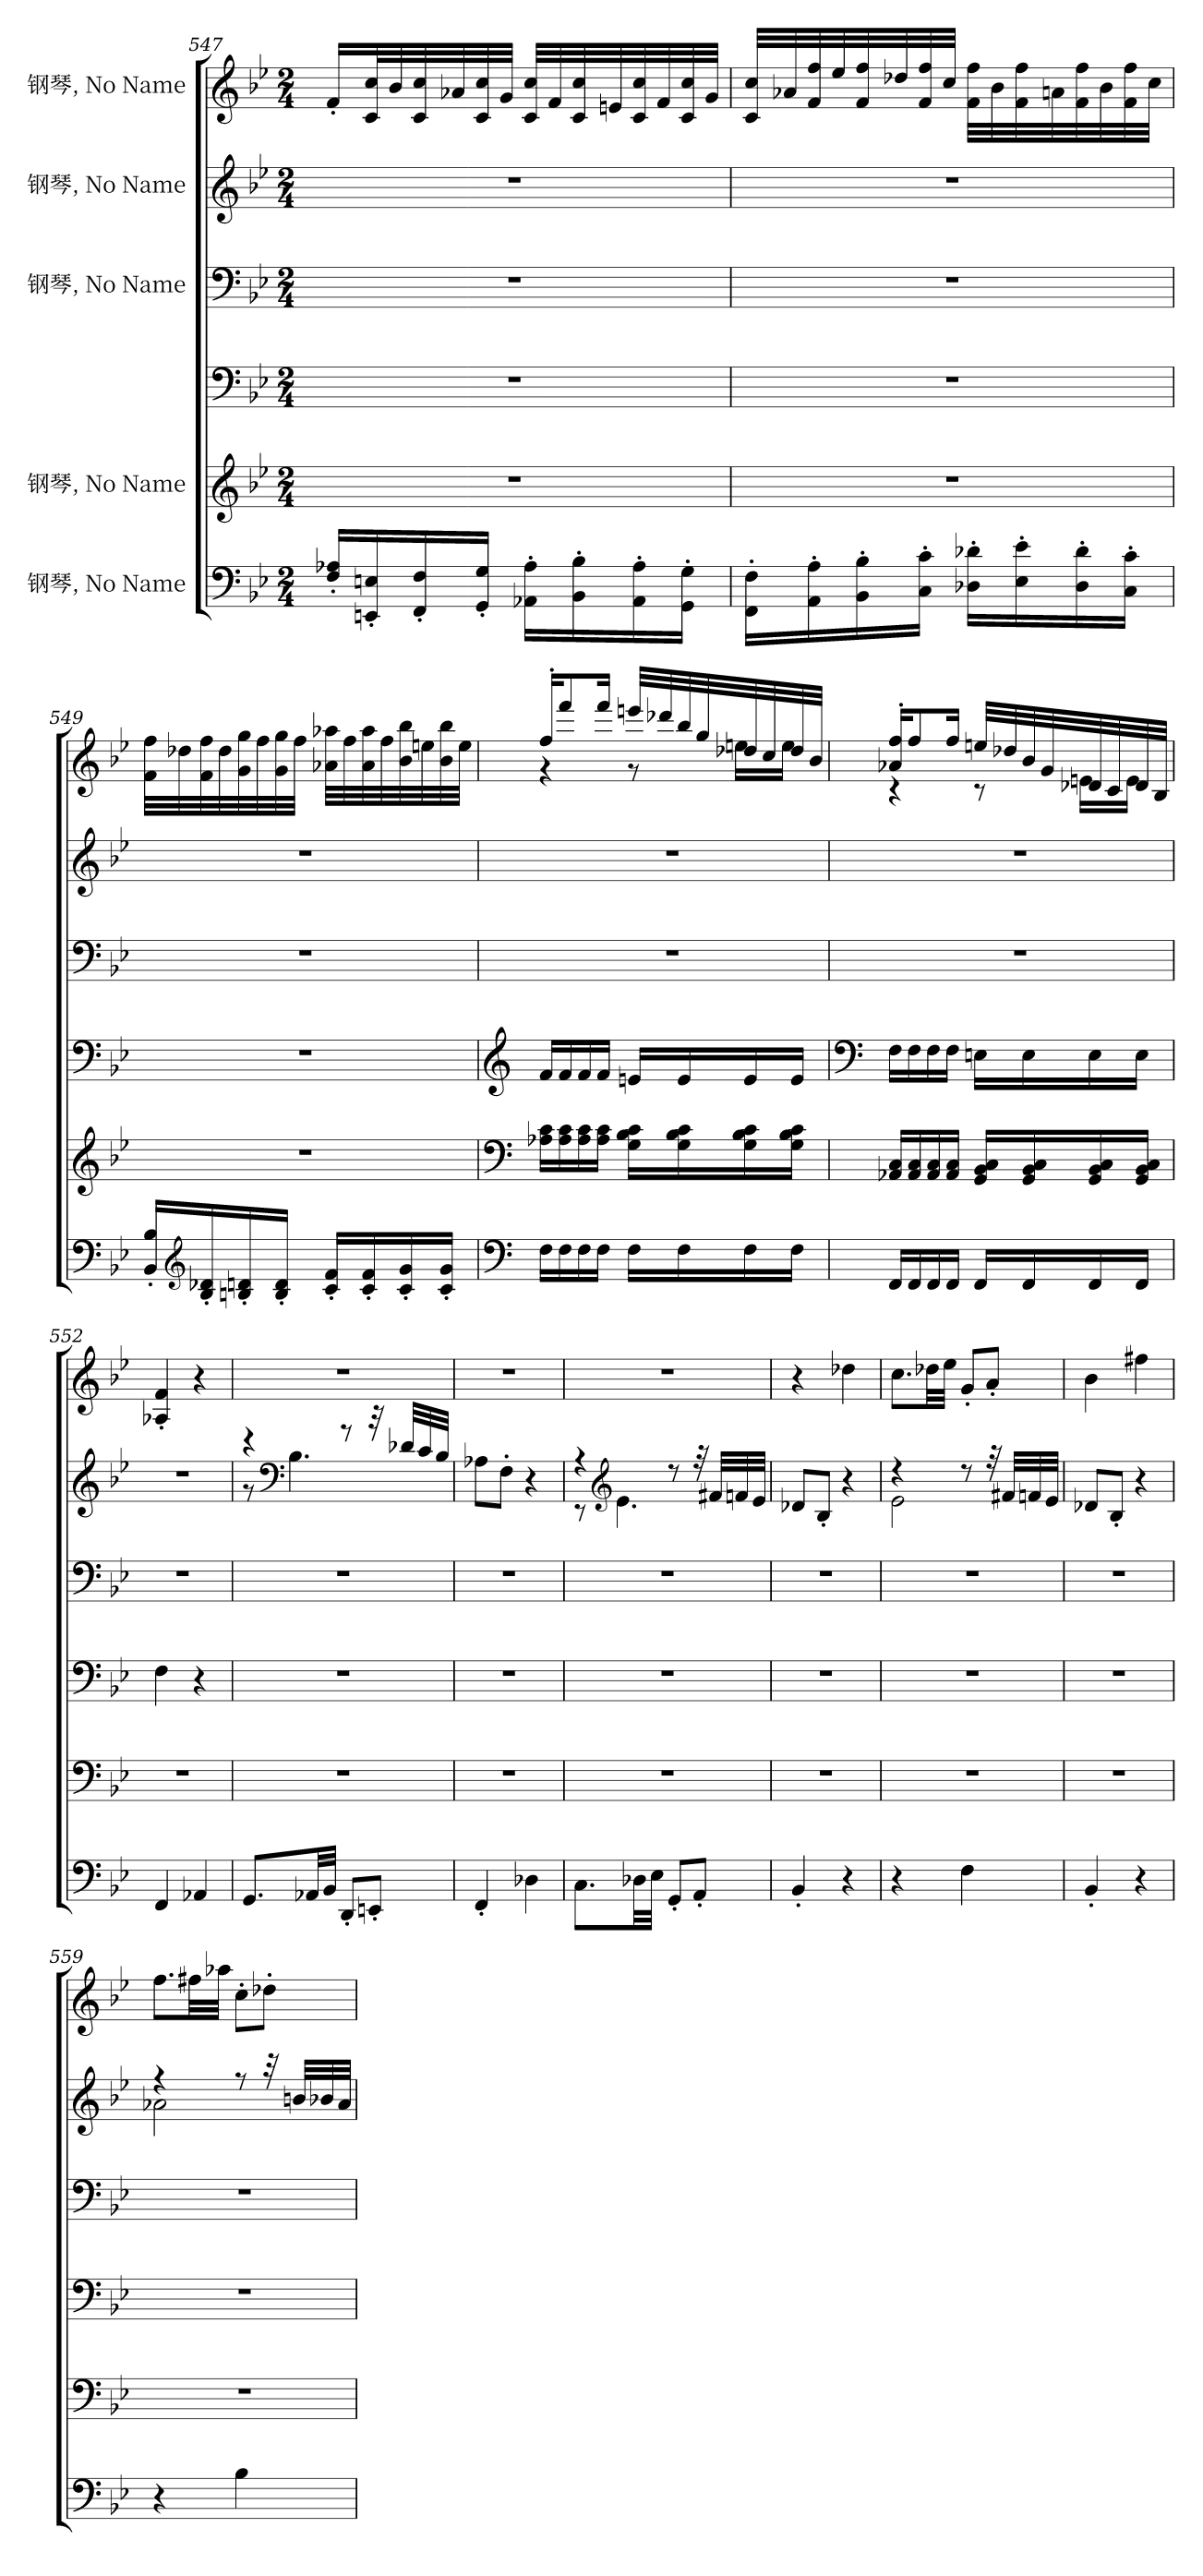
**kern	**kern	**kern	**kern	**kern	**kern
*part5	*part4	*part4	*part3	*part2	*part1
*staff6	*staff5	*staff4	*staff3	*staff2	*staff1
*I"钢琴, No Name	*I"钢琴, No Name	*	*I"钢琴, No Name	*I"钢琴, No Name	*I"钢琴, No Name
!!LO:LB:g=z
*clefF4	*clefG2	*clefF4	*clefF4	*clefG2	*clefG2
*k[b-e-]	*k[b-e-]	*k[b-e-]	*k[b-e-]	*k[b-e-]	*k[b-e-]
*M2/4	*M2/4	*M2/4	*M2/4	*M2/4	*M2/4
=547	=547	=547	=547	=547	=547
16F/' 16A-X/'LL	2r	2r	2r	2r	16f'/LL
16EEn/' 16En/'	.	.	.	.	32c/ 32cc/L
.	.	.	.	.	32b-/
16FF/' 16F/'	.	.	.	.	32c/ 32cc/
.	.	.	.	.	32a-X/
16GG/' 16G/'JJ	.	.	.	.	32c/ 32cc/
.	.	.	.	.	32g/JJJ
16AA-X\' 16A-\'LL	.	.	.	.	32c/ 32cc/LLL
.	.	.	.	.	32f/
16BB-\' 16B-\'	.	.	.	.	32c/ 32cc/
.	.	.	.	.	32en/
16AA-\' 16A-\'	.	.	.	.	32c/ 32cc/
.	.	.	.	.	32f/
16GG\' 16G\'JJ	.	.	.	.	32c/ 32cc/
*	*	*	*	*	*MM85
.	.	.	.	.	32g/JJJ
=548	=548	=548	=548	=548	=548
*	*	*	*	*	*MM86
16FF\' 16F\'LL	2r	2r	2r	2r	32c/ 32cc/LLL
.	.	.	.	.	32a-X/
16AA\' 16A\'	.	.	.	.	32f/ 32ff/
.	.	.	.	.	32ee-/
16BB-\' 16B-\'	.	.	.	.	32f/ 32ff/
.	.	.	.	.	32dd-X/
16C\' 16c\'JJ	.	.	.	.	32f/ 32ff/
.	.	.	.	.	32cc/JJJ
16D-X\' 16d-X\'LL	.	.	.	.	32f\ 32ff\LLL
.	.	.	.	.	32b-\
16E-\' 16e-\'	.	.	.	.	32f\ 32ff\
.	.	.	.	.	32an\
16D-\' 16d-\'	.	.	.	.	32f\ 32ff\
.	.	.	.	.	32b-\
16C\' 16c\'JJ	.	.	.	.	32f\ 32ff\
*	*	*	*	*	*MM85
.	.	.	.	.	32cc\JJJ
!!LO:PB:g=z
=549	=549	=549	=549	=549	=549
*	*	*	*	*	*MM86
16BB-/' 16B-/'LL	2r	2r	2r	2r	32f\ 32ff\LLL
.	.	.	.	.	32dd-X\
*clefG2	*	*	*	*	*
16B-/' 16d-X/'	.	.	.	.	32f\ 32ff\
.	.	.	.	.	32dd-\
16Bn/' 16dn/'	.	.	.	.	32g\ 32gg\
.	.	.	.	.	32ff\
16B/' 16d/'JJ	.	.	.	.	32g\ 32gg\
.	.	.	.	.	32ff\JJJ
16c/' 16f/'LL	.	.	.	.	32a-X\ 32aa-X\LLL
.	.	.	.	.	32ff\
16c/' 16f/'	.	.	.	.	32a-\ 32aa-\
.	.	.	.	.	32ff\
16c/' 16g/'	.	.	.	.	32b-\ 32bb-\
.	.	.	.	.	32een\
16c/' 16g/'JJ	.	.	.	.	32b-\ 32bb-\
*	*	*	*	*	*MM82
.	.	.	.	.	32ee\JJJ
=550	=550	=550	=550	=550	=550
*clefF4	*clefF4	*clefG2	*	*	*
*	*	*	*	*	*^
16F\LL	16A-X\ 16c\LL	16f/LL	2r	2r	16ff'/KL	4r
*	*	*	*	*	*MM84	*
16F\	16A-\ 16c\	16f/	.	.	8fff/	.
16F\	16A-\ 16c\	16f/	.	.	.	.
16F\JJ	16A-\ 16c\JJ	16f/JJ	.	.	16fff/Jk	.
16F\LL	16G\ 16B-\ 16c\LL	16en/LL	.	.	32eeen/LLL	8r
.	.	.	.	.	32ddd-X/	.
16F\	16G\ 16B-\ 16c\	16e/	.	.	32bb-/	.
.	.	.	.	.	32gg/	.
16F\	16G\ 16B-\ 16c\	16e/	.	.	32dd-X/	16een\LL
.	.	.	.	.	32cc/	.
16F\JJ	16G\ 16B-\ 16c\JJ	16e/JJ	.	.	32dd-/	16ee\JJ
*	*	*	*	*	*MM80	*
.	.	.	.	.	32b-/JJJ	.
!!LO:LB:g=z	!!
=551	=551	=551	=551	=551	=551	=551
*	*	*clefF4	*	*	*	*
16FF/LL	16AA-X/ 16C/LL	16F\LL	2r	2r	16a-X/' 16ff/'KL	4r
*	*	*	*	*	*MM84	*
16FF/	16AA-/ 16C/	16F\	.	.	8ff/	.
16FF/	16AA-/ 16C/	16F\	.	.	.	.
16FF/JJ	16AA-/ 16C/JJ	16F\JJ	.	.	16ff/Jk	.
16FF/LL	16GG/ 16BB-/ 16C/LL	16En\LL	.	.	32een/LLL	8r
.	.	.	.	.	32dd-X/	.
16FF/	16GG/ 16BB-/ 16C/	16E\	.	.	32b-/	.
.	.	.	.	.	32g/	.
16FF/	16GG/ 16BB-/ 16C/	16E\	.	.	32d-X/	16en\LL
.	.	.	.	.	32c/	.
16FF/JJ	16GG/ 16BB-/ 16C/JJ	16E\JJ	.	.	32d-/	16e\JJ
*	*	*	*	*	*MM78	*
.	.	.	.	.	32B-/JJJ	.
*	*	*	*	*	*v	*v
=552	=552	=552	=552	=552	=552
*	*	*	*	*	*MM73
4FF/	2r	4F\	2r	2r	4A-X/' 4f/'
*	*	*	*	*	*MM83
4AA-X/	.	4r	.	.	4r
=553	=553	=553	=553	=553	=553
*	*	*	*	*^	*
8.GG/L	2r	2r	2r	4r	8r	2r
*	*	*	*	*clefF4	*	*
.	.	.	.	.	4.B-\	.
32AA-X/LL	.	.	.	.	.	.
32BB-/JJJ	.	.	.	.	.	.
8DD'/L	.	.	.	8r	.	.
8EEn'/J	.	.	.	32r	.	.
.	.	.	.	32d-X/LLL	.	.
.	.	.	.	32c/	.	.
.	.	.	.	32B-/JJJ	.	.
*	*	*	*	*v	*v	*
=554	=554	=554	=554	=554	=554
4FF'/	2r	2r	2r	8A-X\L	2r
.	.	.	.	8F'\J	.
4D-X\	.	.	.	4r	.
!!LO:PB:g=z
=555	=555	=555	=555	=555	=555
*	*	*	*	*^	*
8.C\L	2r	2r	2r	4r	8r	2r
*	*	*	*	*clefG2	*	*
.	.	.	.	.	4.e-\	.
32D-X\LL	.	.	.	.	.	.
32E-\JJJ	.	.	.	.	.	.
8GG'/L	.	.	.	8r	.	.
8AA'/J	.	.	.	32r	.	.
.	.	.	.	32f#X/LLL	.	.
.	.	.	.	32fn/	.	.
.	.	.	.	32e-/JJJ	.	.
*	*	*	*	*v	*v	*
=556	=556	=556	=556	=556	=556
4BB-'/	2r	2r	2r	8d-X/L	4r
.	.	.	.	8B-'/J	.
4r	.	.	.	4r	4dd-X\
=557	=557	=557	=557	=557	=557
*	*	*	*	*	*MM84
*	*	*	*	*^	*
4r	2r	2r	2r	4r	2e-\	8.cc\L
*	*	*	*	*	*	*MM82
.	.	.	.	.	.	32dd-X\LL
.	.	.	.	.	.	32ee-\JJJ
*	*	*	*	*	*	*MM84
4F\	.	.	.	8r	.	8g'/L
.	.	.	.	32r	.	8a'/J
.	.	.	.	32f#X/LLL	.	.
.	.	.	.	32fn/	.	.
.	.	.	.	32e-/JJJ	.	.
*	*	*	*	*v	*v	*
=558	=558	=558	=558	=558	=558
4BB-'/	2r	2r	2r	8d-X/L	4b-\
.	.	.	.	8B-'/J	.
4r	.	.	.	4r	4ff#X\
!!LO:LB:g=z
=559	=559	=559	=559	=559	=559
*	*	*	*	*	*MM84
*	*	*	*	*^	*
4r	2r	2r	2r	4r	2a-X\	8.ff\L
*	*	*	*	*	*	*MM82
.	.	.	.	.	.	32ff#X\LL
.	.	.	.	.	.	32aa-X\JJJ
*	*	*	*	*	*	*MM84
4B-\	.	.	.	8r	.	8cc'\L
.	.	.	.	32r	.	8dd-X'\J
.	.	.	.	32bn/LLL	.	.
.	.	.	.	32b-X/	.	.
.	.	.	.	32a-/JJJ	.	.
*	*	*	*	*v	*v	*
=	=	=	=	=	=
*-	*-	*-	*-	*-	*-
